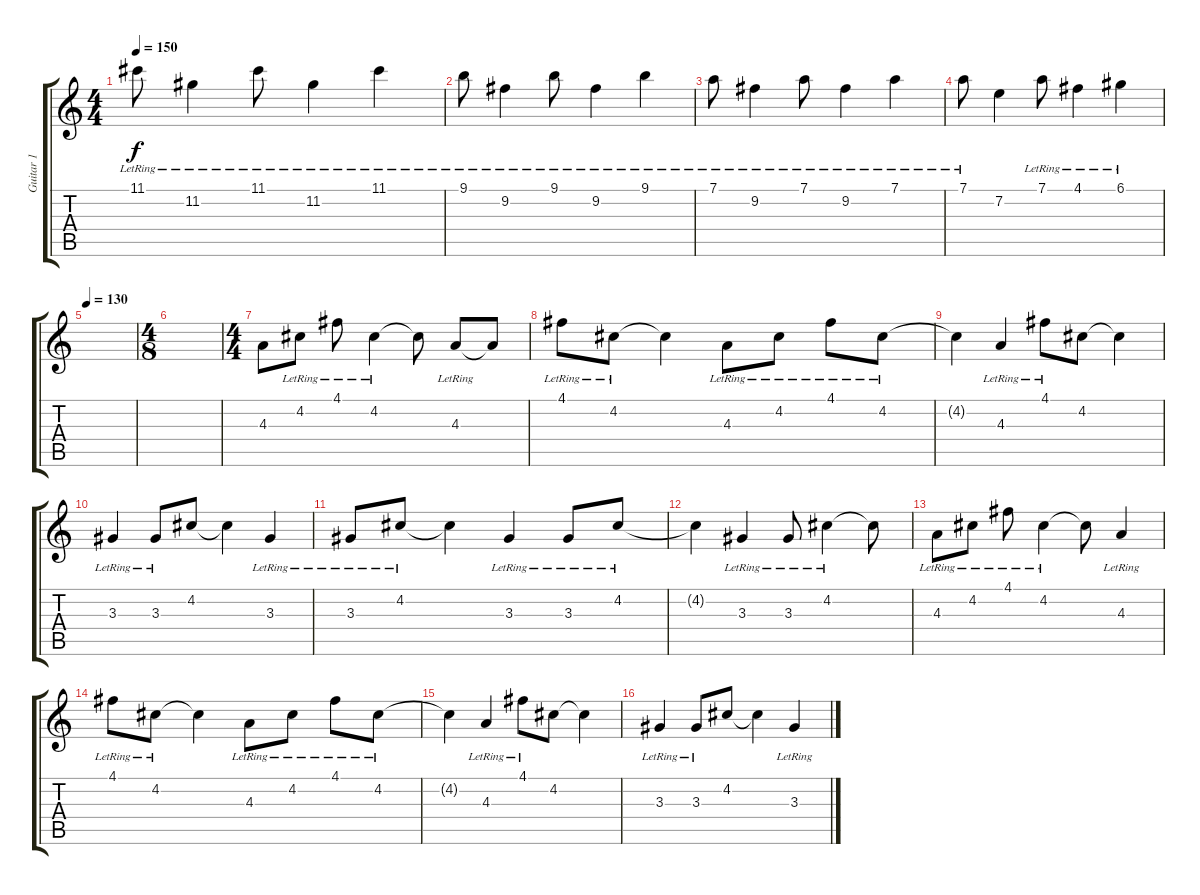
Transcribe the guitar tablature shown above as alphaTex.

\track ("Guitar 1" "Guitar 1") {instrument distortionguitar}
\staff {score tabs}
\tuning (D4 A3 F3 C3 G2 D2) {hide}
\ts (4 4)
\tempo 150
\clef g2
\ks c
11.1{lr}.8{dy f} 11.2{lr}.4 11.1{lr}.8 11.2{lr}.4 11.1{lr}.4 |
9.1{lr}.8 9.2{lr}.4 9.1{lr}.8 9.2{lr}.4 9.1{lr}.4 |
7.1{lr}.8 9.2{lr}.4 7.1{lr}.8 9.2{lr}.4 7.1{lr}.4 |
7.1{lr}.8 7.2.4 7.1{lr}.8 4.1{lr}.4 6.1{lr}.4 |
\tempo 130
|
\ts (4 8)
|
\ts (4 4)
4.3.8{instrument distortionguitar} 4.2{lr}.8 4.1{lr}.8 4.2{lr}.4 4.2{t}.8 4.3{lr}.8 4.3{t}.8 |
4.1{lr}.8 4.2{lr}.8 4.2{t}.4 4.3{lr}.8 4.2{lr}.8 4.1{lr}.8 4.2{lr}.8 |
4.2{t}.4 4.3{lr}.4 4.1{lr}.8 4.2.8 4.2{t}.4 |
3.3{lr}.4 3.3{lr}.8 4.2.8 4.2{t}.4 3.3{lr}.4 |
3.3{lr}.8 4.2{lr}.8 4.2{t}.4 3.3{lr}.4 3.3{lr}.8 4.2{lr}.8 |
4.2{t}.4 3.3{lr}.4 3.3{lr}.8 4.2{lr}.4 4.2{t}.8 |
4.3{lr}.8{instrument distortionguitar} 4.2{lr}.8 4.1{lr}.8 4.2{lr}.4 4.2{t}.8 4.3{lr}.4 |
4.1{lr}.8 4.2{lr}.8 4.2{t}.4 4.3{lr}.8 4.2{lr}.8 4.1{lr}.8 4.2{lr}.8 |
4.2{t}.4 4.3{lr}.4 4.1{lr}.8 4.2.8 4.2{t}.4 |
3.3{lr}.4 3.3{lr}.8 4.2.8 4.2{t}.4 3.3{lr}.4
